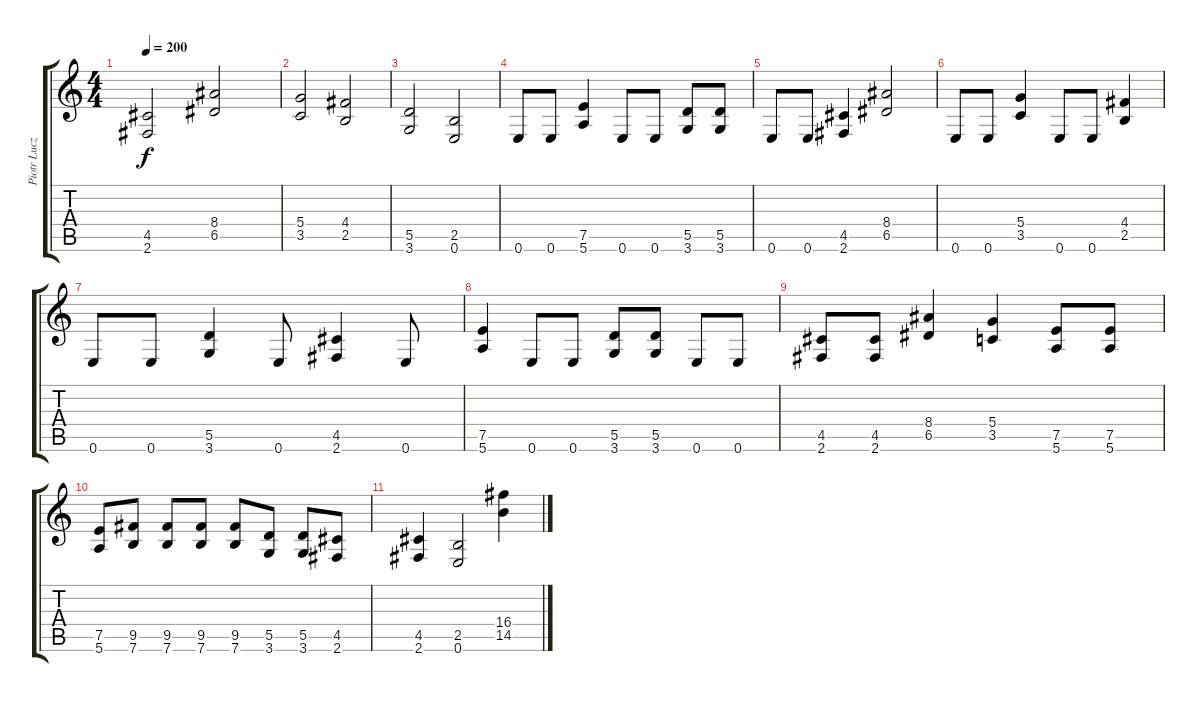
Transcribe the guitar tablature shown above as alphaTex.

\track ("Piotr Luczyk - Dist" "Piotr Lucz") {instrument distortionguitar}
\staff {score tabs}
\tuning (E4 B3 G3 D3 A2 E2) {hide}
\ts (4 4)
\tempo 200
\clef g2
\ks c
(4.5 2.6).2{dy f} (8.4 6.5).2 |
(5.4 3.5).2 (4.4 2.5).2 |
(5.5 3.6).2 (2.5 0.6).2 |
0.6.8 0.6.8 (7.5 5.6).4 0.6.8 0.6.8 (5.5 3.6).8 (5.5 3.6).8 |
0.6.8 0.6.8 (4.5 2.6).4 (8.4 6.5).2 |
0.6.8 0.6.8 (5.4 3.5).4 0.6.8 0.6.8 (4.4 2.5).4 |
0.6.8 0.6.8 (5.5 3.6).4 0.6.8 (4.5 2.6).4 0.6.8 |
(7.5 5.6).4 0.6.8 0.6.8 (5.5 3.6).8 (5.5 3.6).8 0.6.8 0.6.8 |
(4.5 2.6).8 (4.5 2.6).8 (8.4 6.5).4 (5.4 3.5).4 (7.5 5.6).8 (7.5 5.6).8 |
(7.5 5.6).8 (9.5 7.6).8 (9.5 7.6).8 (9.5 7.6).8 (9.5 7.6).8 (5.5 3.6).8 (5.5 3.6).8 (4.5 2.6).8 |
(4.5 2.6).4 (2.5 0.6).2 (16.4 14.5).4
